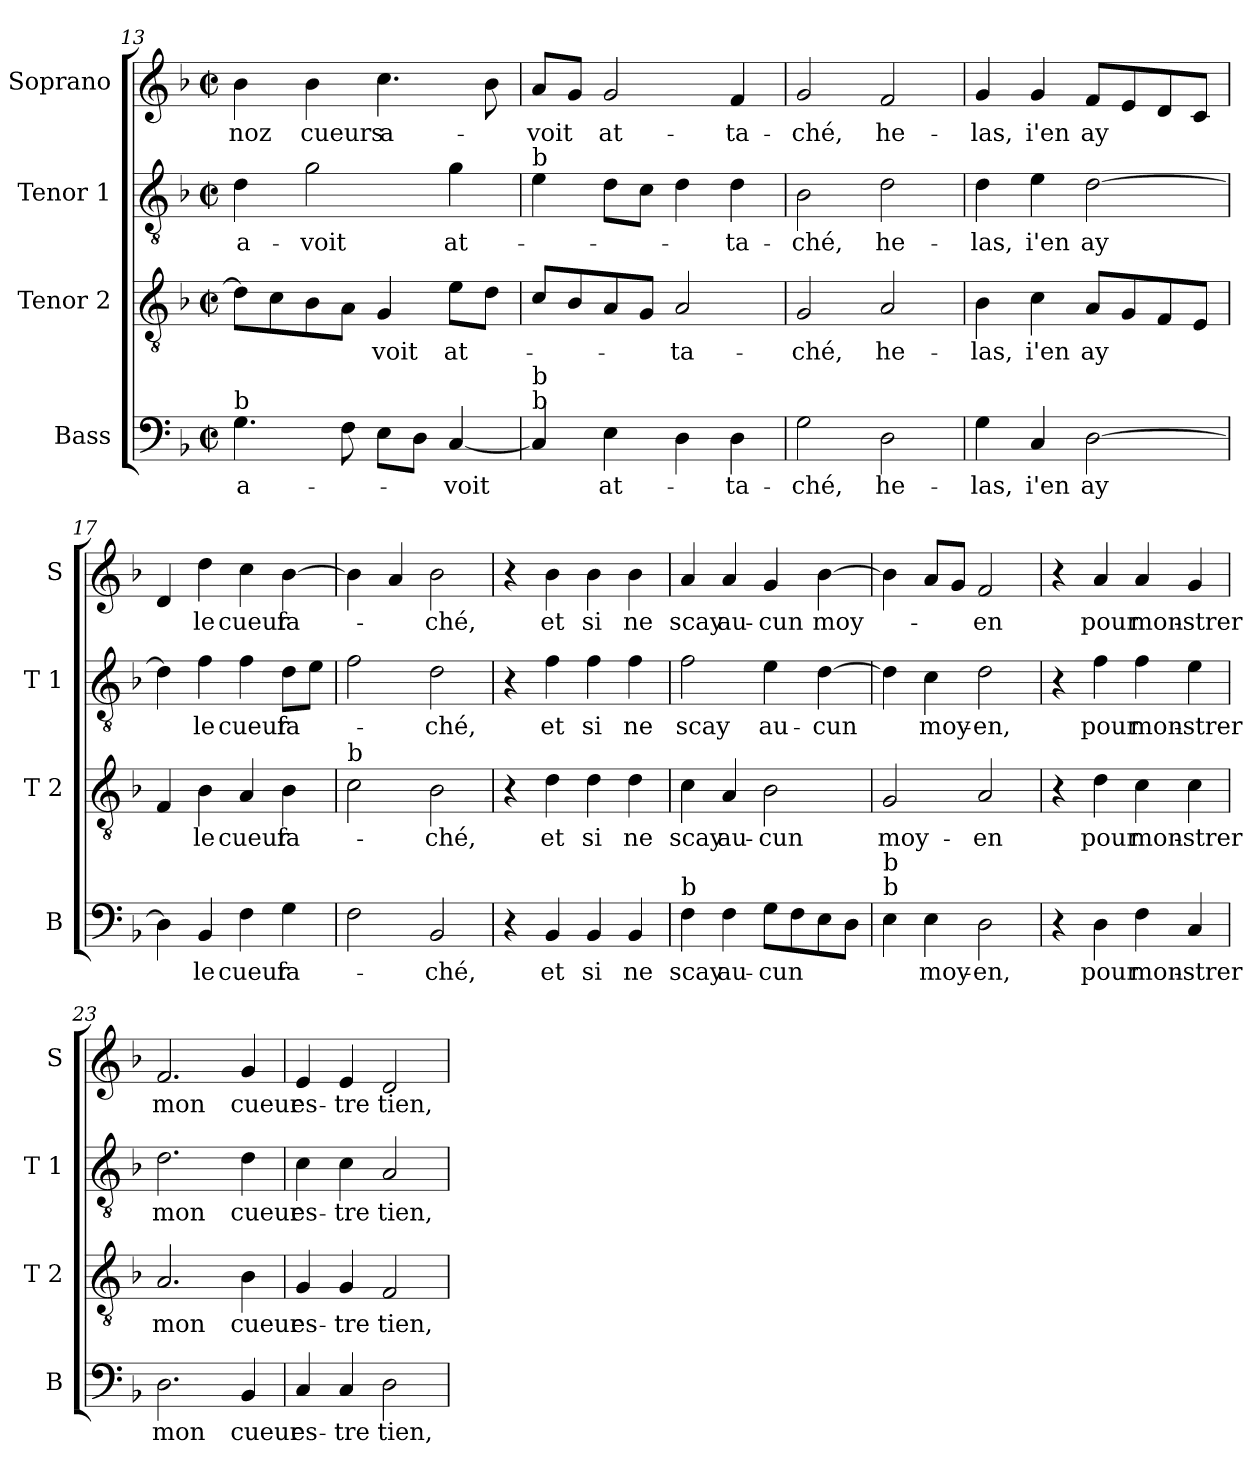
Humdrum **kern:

**kern	**text	**kern	**text	**kern	**text	**kern	**text
*part4	*part4	*part3	*part3	*part2	*part2	*part1	*part1
*staff4	*staff4	*staff3	*staff3	*staff2	*staff2	*staff1	*staff1
*I"Bass	*	*I"Tenor 2	*	*I"Tenor 1	*	*I"Soprano	*
*I'B	*	*I'T 2	*	*I'T 1	*	*I'S	*
*clefF4	*	*clefGv2	*	*clefGv2	*	*clefG2	*
*k[b-]	*	*k[b-]	*	*k[b-]	*	*k[b-]	*
*F:	*	*F:	*	*F:	*	*F:	*
*M2/2	*	*M2/2	*	*M2/2	*	*M2/2	*
*met(c|)	*	*met(c|)	*	*met(c|)	*	*met(c|)	*
=13	=13	=13	=13	=13	=13	=13	=13
!LO:TX:a:t=b	!	!	!	!	!	!	!
!	!LO:LY:b	!	!	!	!LO:LY:b	!	!LO:LY:b
4.G\	a-	8d\L]	.	4d\	a-	4b-\	noz
.	.	8c\	.	.	.	.	.
!	!	!	!	!	!LO:LY:b	!	!LO:LY:b
.	.	8B-\	.	2g\	-voit	4b-\	cueurs
8F\	.	8A\J	.	.	.	.	.
!	!	!	!LO:LY:b	!	!	!	!LO:LY:b
8E\L	.	4G/	-voit	.	.	4.cc\	a-
8D\J	.	.	.	.	.	.	.
!	!LO:LY:b	!	!LO:LY:b	!	!LO:LY:b	!	!
[4C/	-voit	8e\L	at-	4g\	at-	.	.
.	.	8d\J	.	.	.	8b-\	.
=14	=14	=14	=14	=14	=14	=14	=14
!	!	!	!	!LO:TX:a:t=b	!	!	!
!LO:TX:a:t=b	!	!	!	!	!	!	!
!LO:TX:a:t=b	!	!	!	!	!	!	!
!	!	!	!	!	!	!	!LO:LY:b
4C/]	.	8c/L	.	4e\	.	8a/L	-voit
.	.	8B-/	.	.	.	8g/J	.
!	!LO:LY:b	!	!	!	!	!	!LO:LY:b
4E\	at-	8A/	.	8d\L	.	2g/	at-
.	.	8G/J	.	8c\J	.	.	.
!	!	!	!LO:LY:b	!	!	!	!
4D\	.	2A/	-ta-	4d\	.	.	.
!	!LO:LY:b	!	!	!	!LO:LY:b	!	!LO:LY:b
4D\	-ta-	.	.	4d\	-ta-	4f/	-ta-
=15	=15	=15	=15	=15	=15	=15	=15
!	!LO:LY:b	!	!LO:LY:b	!	!LO:LY:b	!	!LO:LY:b
2G\	-ché,	2G/	-ché,	2B-\	-ché,	2g/	-ché,
!	!LO:LY:b	!	!LO:LY:b	!	!LO:LY:b	!	!LO:LY:b
2D\	he-	2A/	he-	2d\	he-	2f/	he-
!!LO:LB:g=z
=16	=16	=16	=16	=16	=16	=16	=16
!	!LO:LY:b	!	!LO:LY:b	!	!LO:LY:b	!	!LO:LY:b
4G\	-las,	4B-\	-las,	4d\	-las,	4g/	-las,
!	!LO:LY:b	!	!LO:LY:b	!	!LO:LY:b	!	!LO:LY:b
4C/	i'en	4c\	i'en	4e\	i'en	4g/	i'en
!	!LO:LY:b	!	!LO:LY:b	!	!LO:LY:b	!	!LO:LY:b
[2D\	ay	8A/L	ay	[2d\	ay	8f/L	ay
.	.	8G/	.	.	.	8e/	.
.	.	8F/	.	.	.	8d/	.
.	.	8E/J	.	.	.	8c/J	.
=17	=17	=17	=17	=17	=17	=17	=17
4D\]	.	4F/	.	4d\]	.	4d/	.
!	!LO:LY:b	!	!LO:LY:b	!	!LO:LY:b	!	!LO:LY:b
4BB-/	le	4B-\	le	4f\	le	4dd\	le
!	!LO:LY:b	!	!LO:LY:b	!	!LO:LY:b	!	!LO:LY:b
4F\	cueur	4A/	cueur	4f\	cueur	4cc\	cueur
!	!LO:LY:b	!	!LO:LY:b	!	!LO:LY:b	!	!LO:LY:b
4G\	fa-	4B-\	fa-	8d\L	fa-	[4b-\	fa-
.	.	.	.	8e\J	.	.	.
=18	=18	=18	=18	=18	=18	=18	=18
!	!	!LO:TX:a:t=b	!	!	!	!	!
2F\	.	2c\	.	2f\	.	4b-\]	.
.	.	.	.	.	.	4a/	.
!	!LO:LY:b	!	!LO:LY:b	!	!LO:LY:b	!	!LO:LY:b
2BB-/	-ché,	2B-\	-ché,	2d\	-ché,	2b-\	-ché,
=19	=19	=19	=19	=19	=19	=19	=19
4r	.	4r	.	4r	.	4r	.
!	!LO:LY:b	!	!LO:LY:b	!	!LO:LY:b	!	!LO:LY:b
4BB-/	et	4d\	et	4f\	et	4b-\	et
!	!LO:LY:b	!	!LO:LY:b	!	!LO:LY:b	!	!LO:LY:b
4BB-/	si	4d\	si	4f\	si	4b-\	si
!	!LO:LY:b	!	!LO:LY:b	!	!LO:LY:b	!	!LO:LY:b
4BB-/	ne	4d\	ne	4f\	ne	4b-\	ne
=20	=20	=20	=20	=20	=20	=20	=20
!LO:TX:a:t=b	!	!	!	!	!	!	!
!	!LO:LY:b	!	!LO:LY:b	!	!LO:LY:b	!	!LO:LY:b
4F\	scay	4c\	scay	2f\	scay	4a/	scay
!	!LO:LY:b	!	!LO:LY:b	!	!	!	!LO:LY:b
4F\	au-	4A/	au-	.	.	4a/	au-
!	!LO:LY:b	!	!LO:LY:b	!	!LO:LY:b	!	!LO:LY:b
8G\L	-cun	2B-\	-cun	4e\	au-	4g/	-cun
8F\	.	.	.	.	.	.	.
!	!	!	!	!	!LO:LY:b	!	!LO:LY:b
8E\	.	.	.	[4d\	-cun	[4b-\	moy-
8D\J	.	.	.	.	.	.	.
!!LO:LB:g=z
=21	=21	=21	=21	=21	=21	=21	=21
!LO:TX:a:t=b	!	!	!	!	!	!	!
!LO:TX:a:t=b	!	!	!	!	!	!	!
!	!	!	!LO:LY:b	!	!	!	!
4E\	.	2G/	moy-	4d\]	.	4b-\]	.
!	!LO:LY:b	!	!	!	!LO:LY:b	!	!
4E\	moy-	.	.	4c\	moy-	8a/L	.
.	.	.	.	.	.	8g/J	.
!	!LO:LY:b	!	!LO:LY:b	!	!LO:LY:b	!	!LO:LY:b
2D\	-en,	2A/	-en	2d\	-en,	2f/	-en
=22	=22	=22	=22	=22	=22	=22	=22
4r	.	4r	.	4r	.	4r	.
!	!LO:LY:b	!	!LO:LY:b	!	!LO:LY:b	!	!LO:LY:b
4D\	pour	4d\	pour	4f\	pour	4a/	pour
!	!LO:LY:b	!	!LO:LY:b	!	!LO:LY:b	!	!LO:LY:b
4F\	mon-	4c\	mon-	4f\	mon-	4a/	mon-
!	!LO:LY:b	!	!LO:LY:b	!	!LO:LY:b	!	!LO:LY:b
4C/	-strer	4c\	-strer	4e\	-strer	4g/	-strer
=23	=23	=23	=23	=23	=23	=23	=23
!	!LO:LY:b	!	!LO:LY:b	!	!LO:LY:b	!	!LO:LY:b
2.D\	mon	2.A/	mon	2.d\	mon	2.f/	mon
!	!LO:LY:b	!	!LO:LY:b	!	!LO:LY:b	!	!LO:LY:b
4BB-/	cueur	4B-\	cueur	4d\	cueur	4g/	cueur
=24	=24	=24	=24	=24	=24	=24	=24
!	!LO:LY:b	!	!LO:LY:b	!	!LO:LY:b	!	!LO:LY:b
4C/	es-	4G/	es-	4c\	es-	4e/	es-
!	!LO:LY:b	!	!LO:LY:b	!	!LO:LY:b	!	!LO:LY:b
4C/	-tre	4G/	-tre	4c\	-tre	4e/	-tre
!	!LO:LY:b	!	!LO:LY:b	!	!LO:LY:b	!	!LO:LY:b
2D\	tien,	2F/	tien,	2A/	tien,	2d/	tien,
=	=	=	=	=	=	=	=
*-	*-	*-	*-	*-	*-	*-	*-
